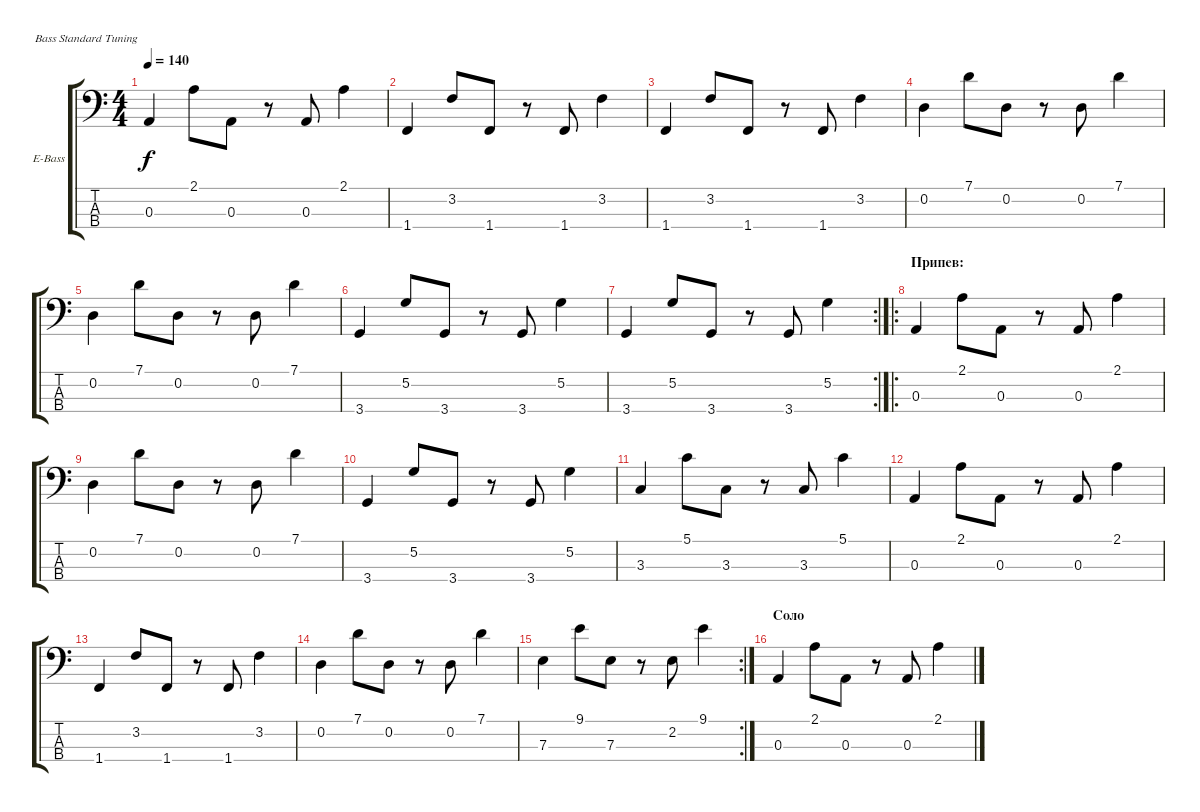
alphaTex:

\defaultSystemsLayout 4
\bracketExtendMode groupsimilarinstruments
\firstSystemTrackNameOrientation horizontal
\otherSystemsTrackNameOrientation horizontal
\track ("Electric Bass" "E-Bass") {instrument electricbassfinger}
\staff {score tabs}
\tuning (G2 D2 A1 E1)
\ts (4 4)
\tempo 140
\clef f4
\ks c
0.3.4{dy f} 2.1.8 0.3.8 r.8 0.3.8 2.1.4 |
1.4.4 3.2.8 1.4.8 r.8 1.4.8 3.2.4 |
1.4.4 3.2.8 1.4.8 r.8 1.4.8 3.2.4 |
0.2.4 7.1.8 0.2.8 r.8 0.2.8 7.1.4 |
0.2.4 7.1.8 0.2.8 r.8 0.2.8 7.1.4 |
3.4.4 5.2.8 3.4.8 r.8 3.4.8 5.2.4 |
\rc 2
3.4.4 5.2.8 3.4.8 r.8 3.4.8 5.2.4 |
\ro
\section ("" "Припев:")
0.3.4 2.1.8 0.3.8 r.8 0.3.8 2.1.4 |
0.2.4 7.1.8 0.2.8 r.8 0.2.8 7.1.4 |
3.4.4 5.2.8 3.4.8 r.8 3.4.8 5.2.4 |
3.3.4 5.1.8 3.3.8 r.8 3.3.8 5.1.4 |
0.3.4 2.1.8 0.3.8 r.8 0.3.8 2.1.4 |
1.4.4 3.2.8 1.4.8 r.8 1.4.8 3.2.4 |
0.2.4 7.1.8 0.2.8 r.8 0.2.8 7.1.4 |
\rc 2
7.3.4 9.1.8 7.3.8 r.8 2.2.8 9.1.4 |
\section ("" "Соло")
0.3.4 2.1.8 0.3.8 r.8 0.3.8 2.1.4
